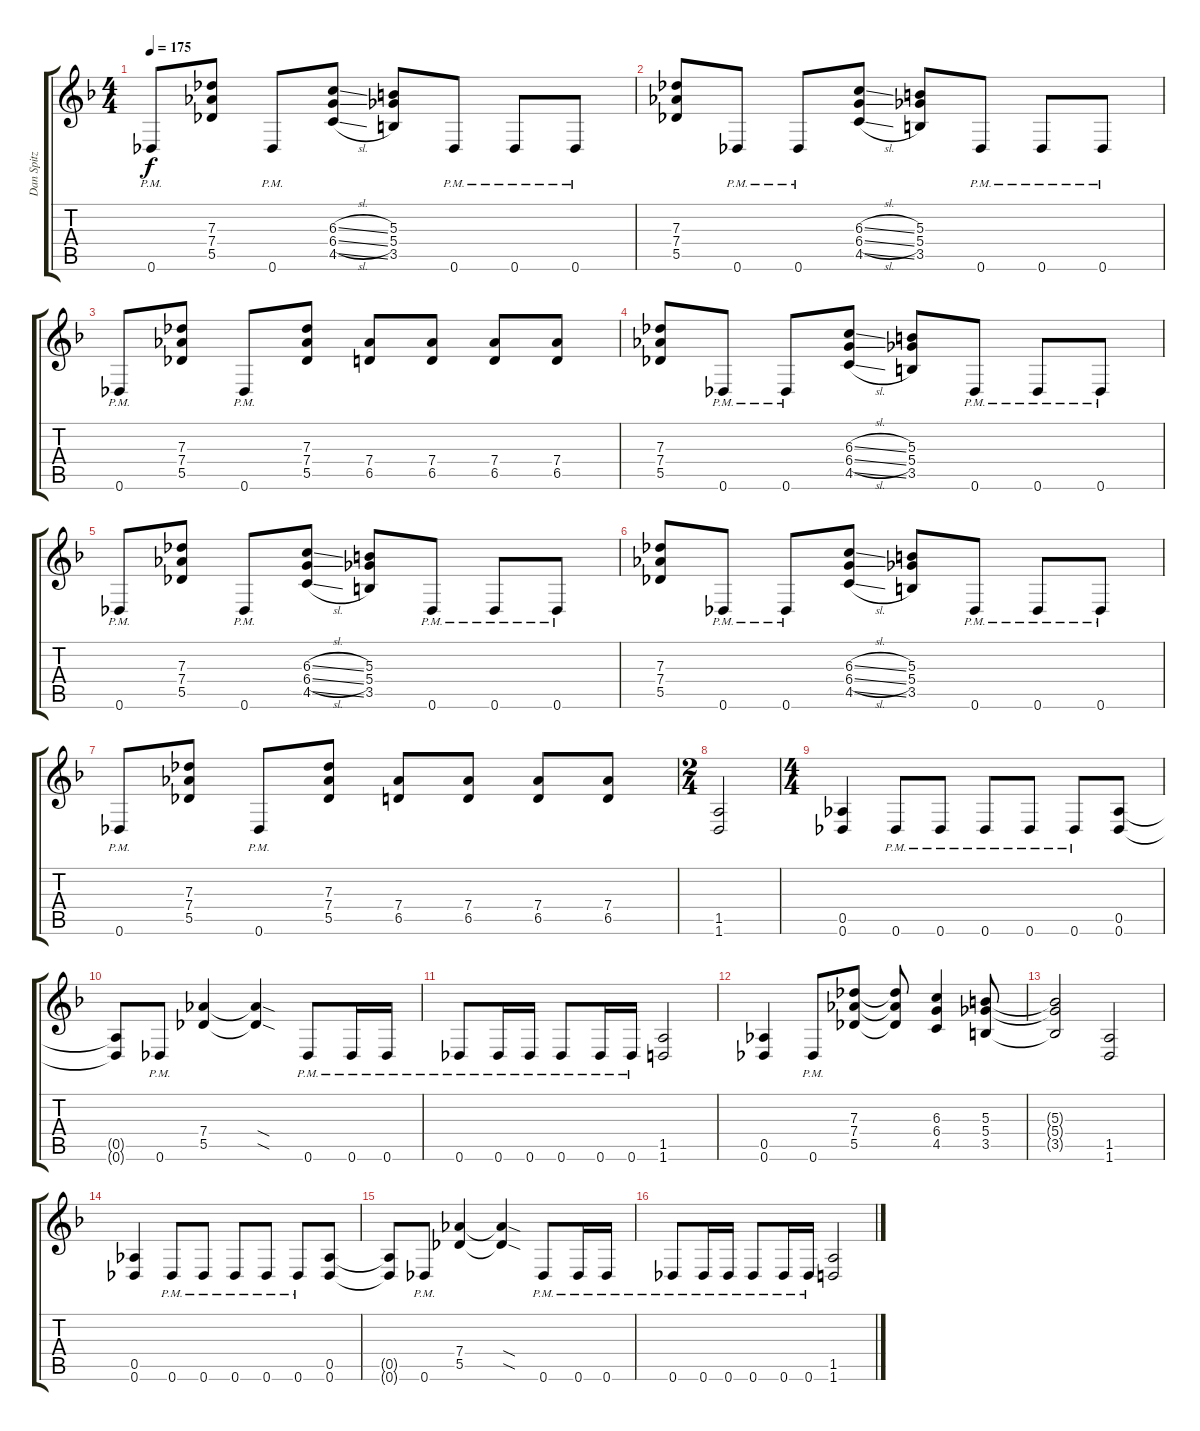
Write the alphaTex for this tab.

\track ("Dan Spitz" "Dan Spitz") {instrument distortionguitar}
\staff {score tabs}
\tuning (Eb4 Bb3 Gb3 Db3 Ab2 Db2) {hide}
\ts (4 4)
\tempo 175
\clef g2
\ks f
0.6{pm}.8{dy f} (7.3 7.4 5.5).8 0.6{pm}.8 (6.3{sl} 6.4{sl} 4.5{sl}).8 (5.3 5.4 3.5).8 0.6{pm}.8 0.6{pm}.8 0.6{pm}.8 |
(7.3 7.4 5.5).8 0.6{pm}.8 0.6{pm}.8 (6.3{sl} 6.4{sl} 4.5{sl}).8 (5.3 5.4 3.5).8 0.6{pm}.8 0.6{pm}.8 0.6{pm}.8 |
0.6{pm}.8 (7.3 7.4 5.5).8 0.6{pm}.8 (7.3 7.4 5.5).8 (7.4 6.5).8 (7.4 6.5).8 (7.4 6.5).8 (7.4 6.5).8 |
(7.3 7.4 5.5).8 0.6{pm}.8 0.6{pm}.8 (6.3{sl} 6.4{sl} 4.5{sl}).8 (5.3 5.4 3.5).8 0.6{pm}.8 0.6{pm}.8 0.6{pm}.8 |
0.6{pm}.8 (7.3 7.4 5.5).8 0.6{pm}.8 (6.3{sl} 6.4{sl} 4.5{sl}).8 (5.3 5.4 3.5).8 0.6{pm}.8 0.6{pm}.8 0.6{pm}.8 |
(7.3 7.4 5.5).8 0.6{pm}.8 0.6{pm}.8 (6.3{sl} 6.4{sl} 4.5{sl}).8 (5.3 5.4 3.5).8 0.6{pm}.8 0.6{pm}.8 0.6{pm}.8 |
0.6{pm}.8 (7.3 7.4 5.5).8 0.6{pm}.8 (7.3 7.4 5.5).8 (7.4 6.5).8 (7.4 6.5).8 (7.4 6.5).8 (7.4 6.5).8 |
\ts (2 4)
(1.5 1.6).2 |
\ts (4 4)
(0.5 0.6).4 0.6{pm}.8 0.6{pm}.8 0.6{pm}.8 0.6{pm}.8 0.6{pm}.8 (0.5 0.6).8 |
(0.5{t} 0.6{t}).8 0.6{pm}.8 (7.4 5.5).4 (7.4{sod t} 5.5{sod t}).4 0.6{pm}.8 0.6{pm}.16 0.6{pm}.16 |
0.6{pm}.8 0.6{pm}.16 0.6{pm}.16 0.6{pm}.8 0.6{pm}.16 0.6{pm}.16 (1.5 1.6).2 |
(0.5 0.6).4 0.6{pm}.8 (7.3 7.4 5.5).8 (7.3{t} 7.4{t} 5.5{t}).8 (6.3 6.4 4.5).4 (5.3 5.4 3.5).8 |
(5.3{t} 5.4{t} 3.5{t}).2 (1.5 1.6).2 |
(0.5 0.6).4 0.6{pm}.8 0.6{pm}.8 0.6{pm}.8 0.6{pm}.8 0.6{pm}.8 (0.5 0.6).8 |
(0.5{t} 0.6{t}).8 0.6{pm}.8 (7.4 5.5).4 (7.4{sod t} 5.5{sod t}).4 0.6{pm}.8 0.6{pm}.16 0.6{pm}.16 |
0.6{pm}.8 0.6{pm}.16 0.6{pm}.16 0.6{pm}.8 0.6{pm}.16 0.6{pm}.16 (1.5 1.6).2
